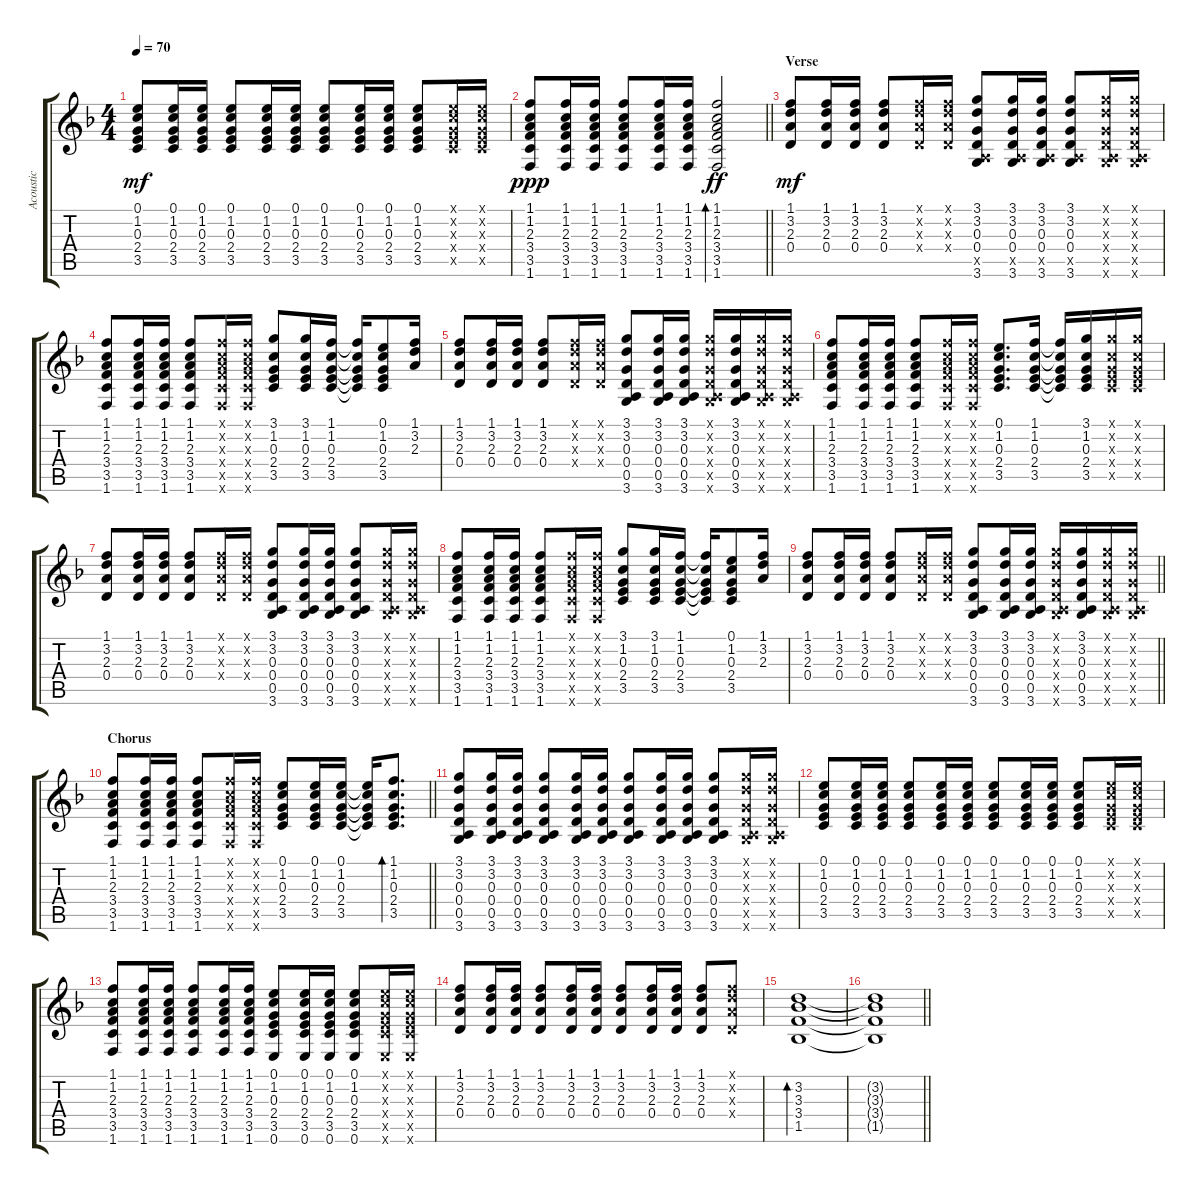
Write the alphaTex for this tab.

\track ("Acoustic" "Acoustic") {instrument acousticguitarsteel}
\staff {score tabs}
\tuning (E4 B3 G3 D3 A2 E2) {hide}
\ts (4 4)
\tempo 70
\clef g2
\ks f
(0.1 1.2 0.3 2.4 3.5).8{dy mf} (0.1 1.2 0.3 2.4 3.5).16 (0.1 1.2 0.3 2.4 3.5).16 (0.1 1.2 0.3 2.4 3.5).8 (0.1 1.2 0.3 2.4 3.5).16 (0.1 1.2 0.3 2.4 3.5).16 (0.1 1.2 0.3 2.4 3.5).8 (0.1 1.2 0.3 2.4 3.5).16 (0.1 1.2 0.3 2.4 3.5).16 (0.1 1.2 0.3 2.4 3.5).8 (0.1{x} 1.2{x} 0.3{x} 2.4{x} 3.5{x}).16 (0.1{x} 1.2{x} 0.3{x} 2.4{x} 3.5{x}).16 |
\barLineRight lightlight
(1.1 1.2 2.3 3.4 3.5 1.6).8{dy ppp} (1.1 1.2 2.3 3.4 3.5 1.6).16 (1.1 1.2 2.3 3.4 3.5 1.6).16 (1.1 1.2 2.3 3.4 3.5 1.6).8 (1.1 1.2 2.3 3.4 3.5 1.6).16 (1.1 1.2 2.3 3.4 3.5 1.6).16 (1.1 1.2 2.3 3.4 3.5 1.6).2{bd 480 dy ff} |
\section ("" "Verse")
(1.1 3.2 2.3 0.4).8{dy mf} (1.1 3.2 2.3 0.4).16 (1.1 3.2 2.3 0.4).16 (1.1 3.2 2.3 0.4).8 (1.1{x} 3.2{x} 2.3{x} 0.4{x}).16 (1.1{x} 3.2{x} 2.3{x} 0.4{x}).16 (3.1 3.2 0.3 0.4 0.5{x} 3.6).8 (3.1 3.2 0.3 0.4 0.5{x} 3.6).16 (3.1 3.2 0.3 0.4 0.5{x} 3.6).16 (3.1 3.2 0.3 0.4 0.5{x} 3.6).8 (3.1{x} 3.2{x} 0.3{x} 0.4{x} 0.5{x} 3.6{x}).16 (3.1{x} 3.2{x} 0.3{x} 0.4{x} 0.5{x} 3.6{x}).16 |
(1.1 1.2 2.3 3.4 3.5 1.6).8 (1.1 1.2 2.3 3.4 3.5 1.6).16 (1.1 1.2 2.3 3.4 3.5 1.6).16 (1.1 1.2 2.3 3.4 3.5 1.6).8 (1.1{x} 1.2{x} 2.3{x} 3.4{x} 3.5{x} 1.6{x}).16 (1.1{x} 1.2{x} 2.3{x} 3.4{x} 3.5{x} 1.6{x}).16 (3.1 1.2 0.3 2.4 3.5).8 (3.1 1.2 0.3 2.4 3.5).16 (1.1 1.2 0.3 2.4 3.5).16 (1.1{t} 1.2{t} 0.3{t} 2.4{t} 3.5{t}).16 (0.1 1.2 0.3 2.4 3.5).8 (1.1 3.2 2.3).16 |
(1.1 3.2 2.3 0.4).8 (1.1 3.2 2.3 0.4).16 (1.1 3.2 2.3 0.4).16 (1.1 3.2 2.3 0.4).8 (1.1{x} 3.2{x} 2.3{x} 0.4{x}).16 (1.1{x} 3.2{x} 2.3{x} 0.4{x}).16 (3.1 3.2 0.3 0.4 0.5 3.6).8 (3.1 3.2 0.3 0.4 0.5 3.6).16 (3.1 3.2 0.3 0.4 0.5 3.6).16 (3.1{x} 3.2{x} 0.3{x} 0.4{x} 0.5{x} 3.6{x}).16 (3.1 3.2 0.3 0.4 0.5 3.6).16 (3.1{x} 3.2{x} 0.3{x} 0.4{x} 0.5{x} 3.6{x}).16 (3.1{x} 3.2{x} 0.3{x} 0.4{x} 0.5{x} 3.6{x}).16 |
(1.1 1.2 2.3 3.4 3.5 1.6).8 (1.1 1.2 2.3 3.4 3.5 1.6).16 (1.1 1.2 2.3 3.4 3.5 1.6).16 (1.1 1.2 2.3 3.4 3.5 1.6).8 (1.1{x} 1.2{x} 2.3{x} 3.4{x} 3.5{x} 1.6{x}).16 (1.1{x} 1.2{x} 2.3{x} 3.4{x} 3.5{x} 1.6{x}).16 (0.1 1.2 0.3 2.4 3.5).8{d} (1.1 1.2 0.3 2.4 3.5).16 (1.1{t} 1.2{t} 0.3{t} 2.4{t} 3.5{t}).16 (3.1 1.2 0.3 2.4 3.5).16 (3.1{x} 1.2{x} 0.3{x} 2.4{x} 3.5{x}).16 (3.1{x} 1.2{x} 0.3{x} 2.4{x} 3.5{x}).16 |
(1.1 3.2 2.3 0.4).8 (1.1 3.2 2.3 0.4).16 (1.1 3.2 2.3 0.4).16 (1.1 3.2 2.3 0.4).8 (1.1{x} 3.2{x} 2.3{x} 0.4{x}).16 (1.1{x} 3.2{x} 2.3{x} 0.4{x}).16 (3.1 3.2 0.3 0.4 0.5 3.6).8 (3.1 3.2 0.3 0.4 0.5 3.6).16 (3.1 3.2 0.3 0.4 0.5 3.6).16 (3.1 3.2 0.3 0.4 0.5 3.6).8 (3.1{x} 3.2{x} 0.3{x} 0.4{x} 0.5{x} 3.6{x}).16 (3.1{x} 3.2{x} 0.3{x} 0.4{x} 0.5{x} 3.6{x}).16 |
(1.1 1.2 2.3 3.4 3.5 1.6).8 (1.1 1.2 2.3 3.4 3.5 1.6).16 (1.1 1.2 2.3 3.4 3.5 1.6).16 (1.1 1.2 2.3 3.4 3.5 1.6).8 (1.1{x} 1.2{x} 2.3{x} 3.4{x} 3.5{x} 1.6{x}).16 (1.1{x} 1.2{x} 2.3{x} 3.4{x} 3.5{x} 1.6{x}).16 (3.1 1.2 0.3 2.4 3.5).8 (3.1 1.2 0.3 2.4 3.5).16 (1.1 1.2 0.3 2.4 3.5).16 (1.1{t} 1.2{t} 0.3{t} 2.4{t} 3.5{t}).16 (0.1 1.2 0.3 2.4 3.5).8 (1.1 3.2 2.3).16 |
\barLineRight lightlight
(1.1 3.2 2.3 0.4).8 (1.1 3.2 2.3 0.4).16 (1.1 3.2 2.3 0.4).16 (1.1 3.2 2.3 0.4).8 (1.1{x} 3.2{x} 2.3{x} 0.4{x}).16 (1.1{x} 3.2{x} 2.3{x} 0.4{x}).16 (3.1 3.2 0.3 0.4 0.5 3.6).8 (3.1 3.2 0.3 0.4 0.5 3.6).16 (3.1 3.2 0.3 0.4 0.5 3.6).16 (3.1{x} 3.2{x} 0.3{x} 0.4{x} 0.5{x} 3.6{x}).16 (3.1 3.2 0.3 0.4 0.5 3.6).16 (3.1{x} 3.2{x} 0.3{x} 0.4{x} 0.5{x} 3.6{x}).16 (3.1{x} 3.2{x} 0.3{x} 0.4{x} 0.5{x} 3.6{x}).16 |
\section ("" "Chorus")
\barLineRight lightlight
(1.1 1.2 2.3 3.4 3.5 1.6).8 (1.1 1.2 2.3 3.4 3.5 1.6).16 (1.1 1.2 2.3 3.4 3.5 1.6).16 (1.1 1.2 2.3 3.4 3.5 1.6).8 (1.1{x} 1.2{x} 2.3{x} 3.4{x} 3.5{x} 1.6{x}).16 (1.1{x} 1.2{x} 2.3{x} 3.4{x} 3.5{x} 1.6{x}).16 (0.1 1.2 0.3 2.4 3.5).8 (0.1 1.2 0.3 2.4 3.5).16 (0.1 1.2 0.3 2.4 3.5).16 (0.1{t} 1.2{t} 0.3{t} 2.4{t} 3.5{t}).16 (1.1 1.2 0.3 2.4 3.5).8{d bd 240} |
(3.1 3.2 0.3 0.4 0.5 3.6).8 (3.1 3.2 0.3 0.4 0.5 3.6).16 (3.1 3.2 0.3 0.4 0.5 3.6).16 (3.1 3.2 0.3 0.4 0.5 3.6).8 (3.1 3.2 0.3 0.4 0.5 3.6).16 (3.1 3.2 0.3 0.4 0.5 3.6).16 (3.1 3.2 0.3 0.4 0.5 3.6).8 (3.1 3.2 0.3 0.4 0.5 3.6).16 (3.1 3.2 0.3 0.4 0.5 3.6).16 (3.1 3.2 0.3 0.4 0.5 3.6).8 (3.1{x} 3.2{x} 0.3{x} 0.4{x} 0.5{x} 3.6{x}).16 (3.1{x} 3.2{x} 0.3{x} 0.4{x} 0.5{x} 3.6{x}).16 |
(0.1 1.2 0.3 2.4 3.5).8 (0.1 1.2 0.3 2.4 3.5).16 (0.1 1.2 0.3 2.4 3.5).16 (0.1 1.2 0.3 2.4 3.5).8 (0.1 1.2 0.3 2.4 3.5).16 (0.1 1.2 0.3 2.4 3.5).16 (0.1 1.2 0.3 2.4 3.5).8 (0.1 1.2 0.3 2.4 3.5).16 (0.1 1.2 0.3 2.4 3.5).16 (0.1 1.2 0.3 2.4 3.5).8 (0.1{x} 1.2{x} 0.3{x} 2.4{x} 3.5{x}).16 (0.1{x} 1.2{x} 0.3{x} 2.4{x} 3.5{x}).16 |
(1.1 1.2 2.3 3.4 3.5 1.6).8 (1.1 1.2 2.3 3.4 3.5 1.6).16 (1.1 1.2 2.3 3.4 3.5 1.6).16 (1.1 1.2 2.3 3.4 3.5 1.6).8 (1.1 1.2 2.3 3.4 3.5 1.6).16 (1.1 1.2 2.3 3.4 3.5 1.6).16 (0.1 1.2 0.3 2.4 3.5 0.6).8 (0.1 1.2 0.3 2.4 3.5 0.6).16 (0.1 1.2 0.3 2.4 3.5 0.6).16 (0.1 1.2 0.3 2.4 3.5 0.6).8 (0.1{x} 1.2{x} 0.3{x} 2.4{x} 3.5{x} 0.6{x}).16 (0.1{x} 1.2{x} 0.3{x} 2.4{x} 3.5{x} 0.6{x}).16 |
(1.1 3.2 2.3 0.4).8 (1.1 3.2 2.3 0.4).16 (1.1 3.2 2.3 0.4).16 (1.1 3.2 2.3 0.4).8 (1.1 3.2 2.3 0.4).16 (1.1 3.2 2.3 0.4).16 (1.1 3.2 2.3 0.4).8 (1.1 3.2 2.3 0.4).16 (1.1 3.2 2.3 0.4).16 (1.1 3.2 2.3 0.4).8 (1.1{x} 3.2{x} 2.3{x} 0.4{x}).8 |
(3.2 3.3 3.4 1.5).1{bd 480} |
\barLineRight lightlight
(3.2{t} 3.3{t} 3.4{t} 1.5{t}).1
